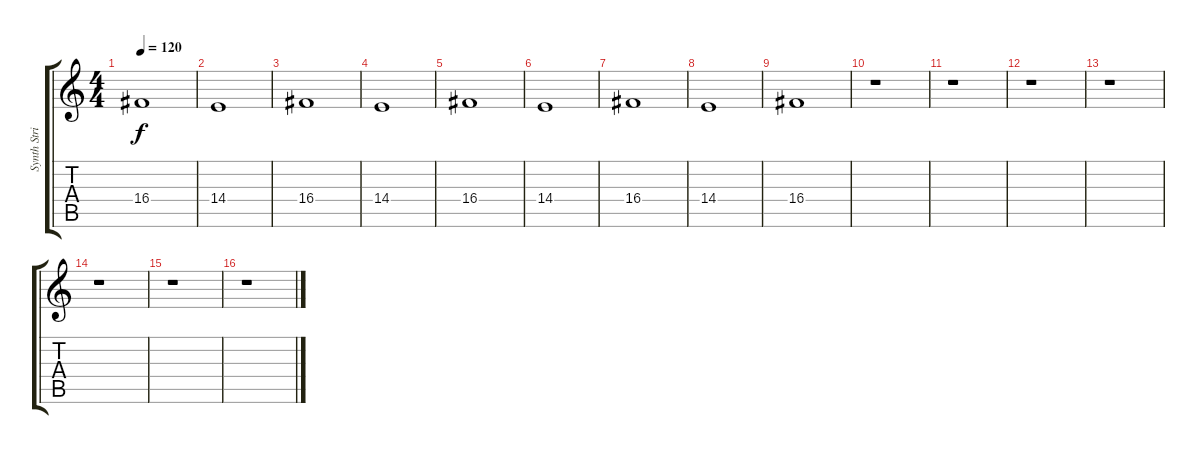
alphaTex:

\track ("Synth Strings" "Synth Stri") {instrument stringensemble1}
\staff {score tabs}
\tuning (E4 B3 G3 D3 A2 E2) {hide}
\ts (4 4)
\tempo 120
\clef g2
\ks c
16.4.1{dy f} |
14.4.1 |
16.4.1 |
14.4.1 |
16.4.1 |
14.4.1 |
16.4.1 |
14.4.1 |
16.4.1 |
r.1 |
r.1 |
r.1 |
r.1 |
r.1 |
r.1 |
r.1
